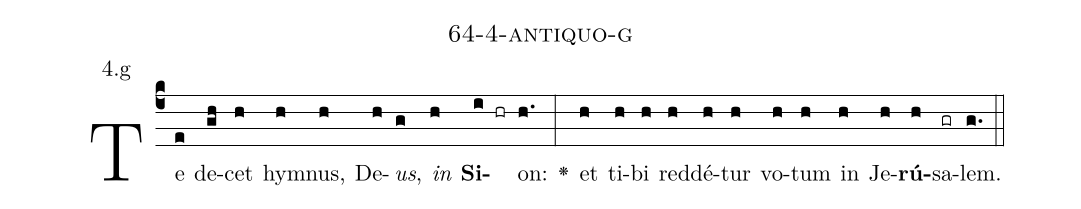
name: 64-4-antiquo-g;
annotation: 4.g;
%%
(c4)Te(e) de(gh)cet(h) hym(h)nus,(h) De(h)<i>us</i>,(g) <i>in</i>(h) <b>Si</b>(i hr)on:(h.) <v>\greheightstar</v>(:) et(h) ti(h)bi(h) red(h)dé(h)tur(h) vo(h)tum(h) in(h) Je(h)<b>rú</b>(h)sa(gr)lem.(g.) (::)


%E(h) u(h) o(h) u(h) a(h) e.(g.) (::)
